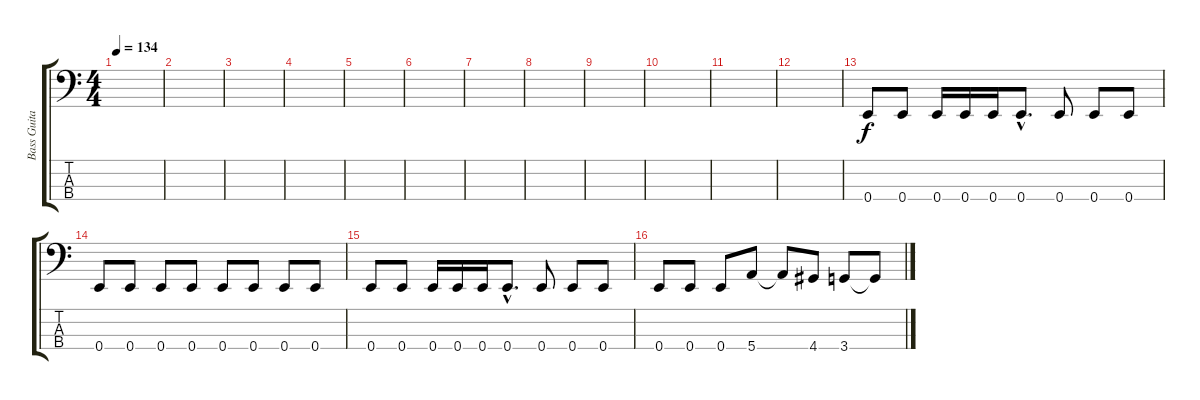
\track ("Bass Guitar" "Bass Guita") {instrument electricbasspick}
\staff {score tabs}
\tuning (G2 D2 A1 E1) {hide}
\ts (4 4)
\tempo 134
\clef f4
\ks c
|
|
|
|
|
|
|
|
|
|
|
|
0.4.8 0.4.8 0.4.16 0.4.16 0.4.16 0.4{hac}.8{d} 0.4.8 0.4.8 0.4.8 |
0.4.8 0.4.8 0.4.8 0.4.8 0.4.8 0.4.8 0.4.8 0.4.8 |
0.4.8 0.4.8 0.4.16 0.4.16 0.4.16 0.4{hac}.8{d} 0.4.8 0.4.8 0.4.8 |
0.4.8 0.4.8 0.4.8 5.4.8 5.4{t}.8 4.4.8 3.4.8 3.4{t}.8
